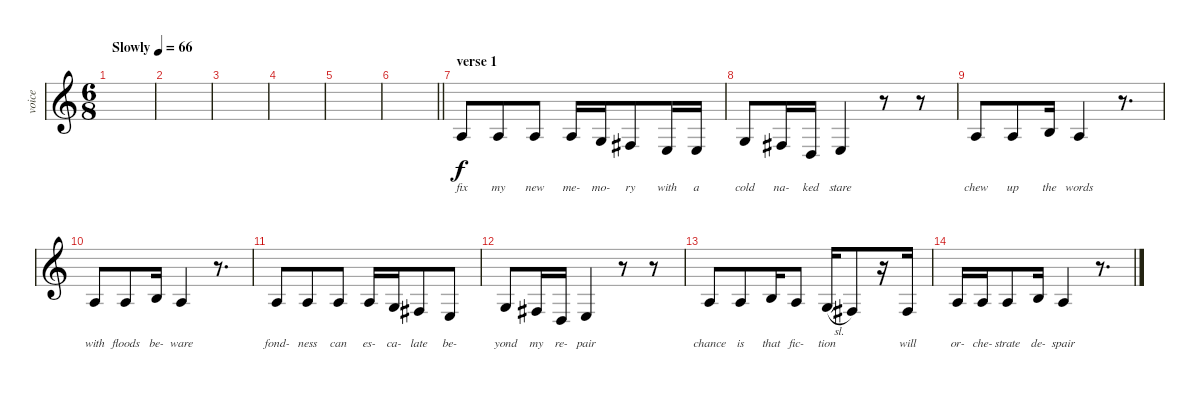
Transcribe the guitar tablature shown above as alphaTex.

\track ("voice" "voice") {instrument altosax}
\staff {score}
\tuning (E4 B3 G3 D3 A2 E2) {hide}
\ts (6 8)
\tempo (66 "Slowly")
\clef g2
\ks c
|
|
|
|
|
\barLineRight lightlight
|
\section ("" "verse 1")
2.3.8{lyrics (0 "fix") lyrics (1 "") lyrics (2 "") lyrics (3 "") lyrics (4 "")} 2.3.8{lyrics (0 "my") lyrics (1 "") lyrics (2 "") lyrics (3 "") lyrics (4 "")} 2.3.8{lyrics (0 "new") lyrics (1 "") lyrics (2 "") lyrics (3 "") lyrics (4 "")} 2.3.16{lyrics (0 "me-") lyrics (1 "") lyrics (2 "") lyrics (3 "") lyrics (4 "")} 0.3.16{lyrics (0 "mo-") lyrics (1 "") lyrics (2 "") lyrics (3 "") lyrics (4 "")} 4.4.8{lyrics (0 "ry") lyrics (1 "") lyrics (2 "") lyrics (3 "") lyrics (4 "")} 2.4.16{lyrics (0 "with") lyrics (1 "") lyrics (2 "") lyrics (3 "") lyrics (4 "")} 2.4.16{lyrics (0 "a") lyrics (1 "") lyrics (2 "") lyrics (3 "") lyrics (4 "")} |
0.3.8{lyrics (0 "cold") lyrics (1 "") lyrics (2 "") lyrics (3 "") lyrics (4 "")} 4.4.16{lyrics (0 "na-") lyrics (1 "") lyrics (2 "") lyrics (3 "") lyrics (4 "")} 0.4.16{lyrics (0 "ked") lyrics (1 "") lyrics (2 "") lyrics (3 "") lyrics (4 "")} 2.4.4{lyrics (0 "stare") lyrics (1 "") lyrics (2 "") lyrics (3 "") lyrics (4 "")} r.8 r.8 |
2.3.8{lyrics (0 "chew") lyrics (1 "") lyrics (2 "") lyrics (3 "") lyrics (4 "")} 2.3.8{lyrics (0 "up") lyrics (1 "") lyrics (2 "") lyrics (3 "") lyrics (4 "")} 0.2.16{lyrics (0 "the") lyrics (1 "") lyrics (2 "") lyrics (3 "") lyrics (4 "")} 2.3.4{lyrics (0 "words") lyrics (1 "") lyrics (2 "") lyrics (3 "") lyrics (4 "")} r.8{d} |
2.3.8{lyrics (0 "with") lyrics (1 "") lyrics (2 "") lyrics (3 "") lyrics (4 "")} 2.3.8{lyrics (0 "floods") lyrics (1 "") lyrics (2 "") lyrics (3 "") lyrics (4 "")} 0.2.16{lyrics (0 "be-") lyrics (1 "") lyrics (2 "") lyrics (3 "") lyrics (4 "")} 2.3.4{lyrics (0 "ware") lyrics (1 "") lyrics (2 "") lyrics (3 "") lyrics (4 "")} r.8{d} |
2.3.8{lyrics (0 "fond-") lyrics (1 "") lyrics (2 "") lyrics (3 "") lyrics (4 "")} 2.3.8{lyrics (0 "ness") lyrics (1 "") lyrics (2 "") lyrics (3 "") lyrics (4 "")} 2.3.8{lyrics (0 "can") lyrics (1 "") lyrics (2 "") lyrics (3 "") lyrics (4 "")} 2.3.16{lyrics (0 "es-") lyrics (1 "") lyrics (2 "") lyrics (3 "") lyrics (4 "")} 0.3.16{lyrics (0 "ca-") lyrics (1 "") lyrics (2 "") lyrics (3 "") lyrics (4 "")} 4.4.8{lyrics (0 "late") lyrics (1 "") lyrics (2 "") lyrics (3 "") lyrics (4 "")} 2.4.8{lyrics (0 "be-") lyrics (1 "") lyrics (2 "") lyrics (3 "") lyrics (4 "")} |
0.3.8{lyrics (0 "yond") lyrics (1 "") lyrics (2 "") lyrics (3 "") lyrics (4 "")} 4.4.16{lyrics (0 "my") lyrics (1 "") lyrics (2 "") lyrics (3 "") lyrics (4 "")} 0.4.16{lyrics (0 "re-") lyrics (1 "") lyrics (2 "") lyrics (3 "") lyrics (4 "")} 2.4.4{lyrics (0 "pair") lyrics (1 "") lyrics (2 "") lyrics (3 "") lyrics (4 "")} r.8 r.8 |
2.3.8{lyrics (0 "chance") lyrics (1 "") lyrics (2 "") lyrics (3 "") lyrics (4 "")} 2.3.8{lyrics (0 "is") lyrics (1 "") lyrics (2 "") lyrics (3 "") lyrics (4 "")} 0.2.16{lyrics (0 "that") lyrics (1 "") lyrics (2 "") lyrics (3 "") lyrics (4 "")} 2.3.8{lyrics (0 "fic-") lyrics (1 "") lyrics (2 "") lyrics (3 "") lyrics (4 "")} 5.4{sl}.16{lyrics (0 "tion") lyrics (1 "") lyrics (2 "") lyrics (3 "") lyrics (4 "")} 4.4.8{lyrics (0 "") lyrics (1 "") lyrics (2 "") lyrics (3 "") lyrics (4 "")} r.16 4.4.16{lyrics (0 "will") lyrics (1 "") lyrics (2 "") lyrics (3 "") lyrics (4 "")} |
2.3.16{lyrics (0 "or-") lyrics (1 "") lyrics (2 "") lyrics (3 "") lyrics (4 "")} 2.3.16{lyrics (0 "che-") lyrics (1 "") lyrics (2 "") lyrics (3 "") lyrics (4 "")} 2.3.8{lyrics (0 "strate") lyrics (1 "") lyrics (2 "") lyrics (3 "") lyrics (4 "")} 0.2.16{lyrics (0 "de-") lyrics (1 "") lyrics (2 "") lyrics (3 "") lyrics (4 "")} 2.3.4{lyrics (0 "spair") lyrics (1 "") lyrics (2 "") lyrics (3 "") lyrics (4 "")} r.8{d}
